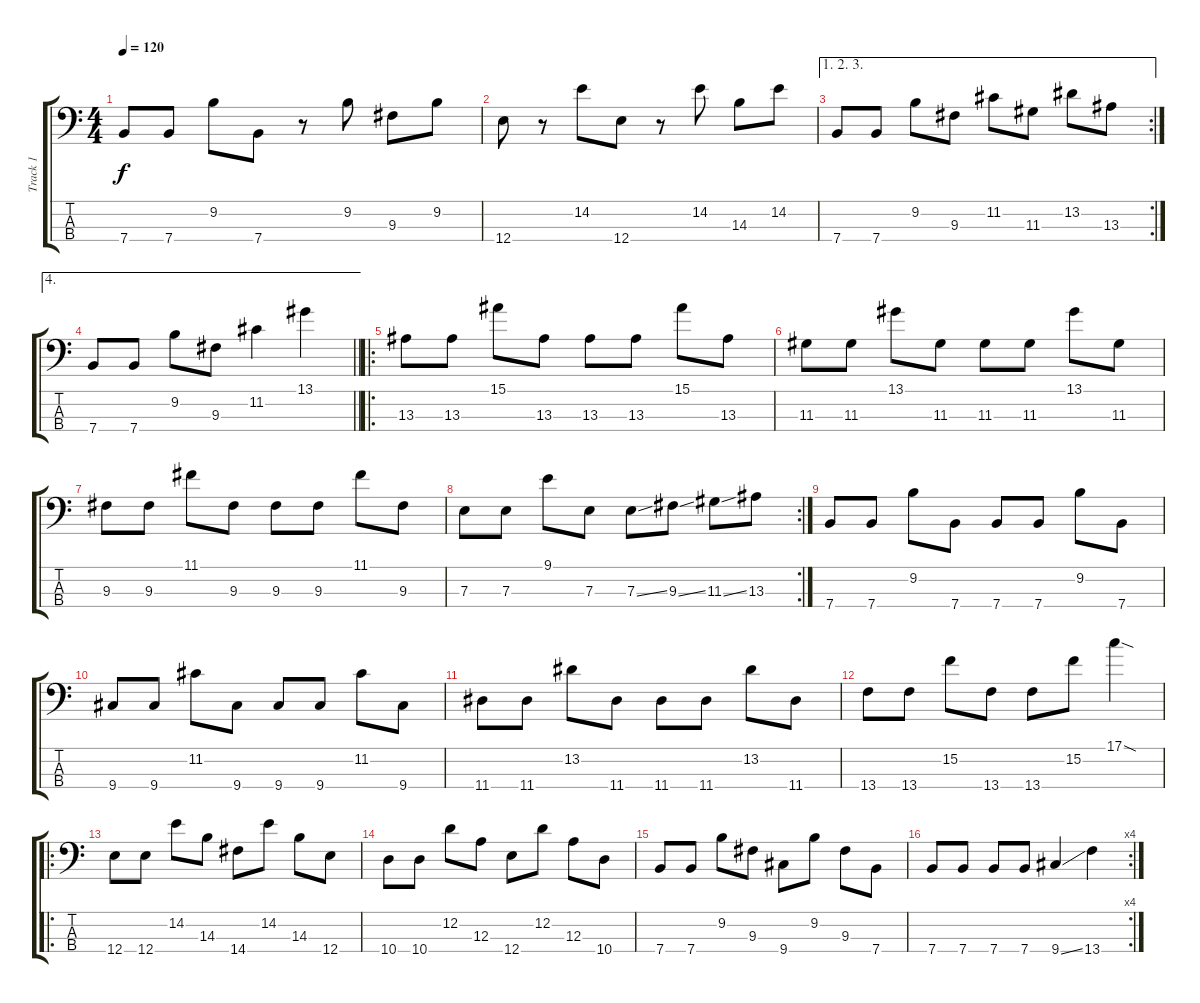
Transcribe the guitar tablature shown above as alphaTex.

\track ("Track 1" "Track 1") {instrument electricbassfinger}
\staff {score tabs}
\tuning (G2 D2 A1 E1) {hide}
\ts (4 4)
\tempo 120
\clef f4
\ks c
7.4.8{dy f} 7.4.8 9.2.8 7.4.8 r.8 9.2.8 9.3.8 9.2.8 |
12.4.8 r.8 14.2.8 12.4.8 r.8 14.2.8 14.3.8 14.2.8 |
\ae (1 2 3)
\rc 2
7.4.8 7.4.8 9.2.8 9.3.8 11.2.8 11.3.8 13.2.8 13.3.8 |
\ae 4
\barLineRight lightlight
7.4.8 7.4.8 9.2.8 9.3.8 11.2.4 13.1.4 |
\ro
13.3.8 13.3.8 15.1.8 13.3.8 13.3.8 13.3.8 15.1.8 13.3.8 |
11.3.8 11.3.8 13.1.8 11.3.8 11.3.8 11.3.8 13.1.8 11.3.8 |
9.3.8 9.3.8 11.1.8 9.3.8 9.3.8 9.3.8 11.1.8 9.3.8 |
\rc 2
7.3.8 7.3.8 9.1.8 7.3.8 7.3{ss}.8 9.3{ss}.8 11.3{ss}.8 13.3.8 |
7.4.8 7.4.8 9.2.8 7.4.8 7.4.8 7.4.8 9.2.8 7.4.8 |
9.4.8 9.4.8 11.2.8 9.4.8 9.4.8 9.4.8 11.2.8 9.4.8 |
11.4.8 11.4.8 13.2.8 11.4.8 11.4.8 11.4.8 13.2.8 11.4.8 |
13.4.8 13.4.8 15.2.8 13.4.8 13.4.8 15.2.8 17.1{sod}.4 |
\ro
12.4.8 12.4.8 14.2.8 14.3.8 14.4.8 14.2.8 14.3.8 12.4.8 |
10.4.8 10.4.8 12.2.8 12.3.8 12.4.8 12.2.8 12.3.8 10.4.8 |
7.4.8 7.4.8 9.2.8 9.3.8 9.4.8 9.2.8 9.3.8 7.4.8 |
\rc 4
7.4.8 7.4.8 7.4.8 7.4.8 9.4{ss}.4 13.4.4
